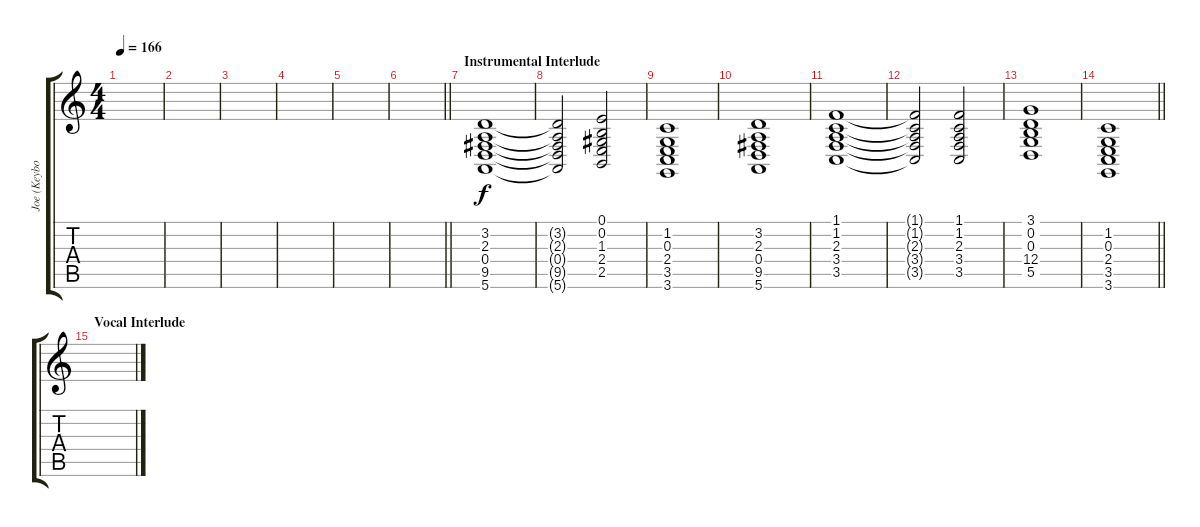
\track ("Joe (Keyboard)" "Joe (Keybo") {instrument electricgrandpiano}
\staff {score tabs}
\tuning (E4 B3 G3 D3 A2 E2) {hide}
\ts (4 4)
\tempo 166
\clef g2
\ks c
|
|
|
|
|
\barLineRight lightlight
|
\section ("" "Instrumental Interlude")
(3.2 2.3 0.4 9.5 5.6).1 |
(3.2{t} 2.3{t} 0.4{t} 9.5{t} 5.6{t}).2 (0.1 0.2 1.3 2.4 2.5).2 |
(1.2 0.3 2.4 3.5 3.6).1 |
(3.2 2.3 0.4 9.5 5.6).1 |
(1.1 1.2 2.3 3.4 3.5).1 |
(1.1{t} 1.2{t} 2.3{t} 3.4{t} 3.5{t}).2 (1.1 1.2 2.3 3.4 3.5).2 |
(3.1 0.2 0.3 12.4 5.5).1 |
\barLineRight lightlight
(1.2 0.3 2.4 3.5 3.6).1 |
\section ("" "Vocal Interlude")
